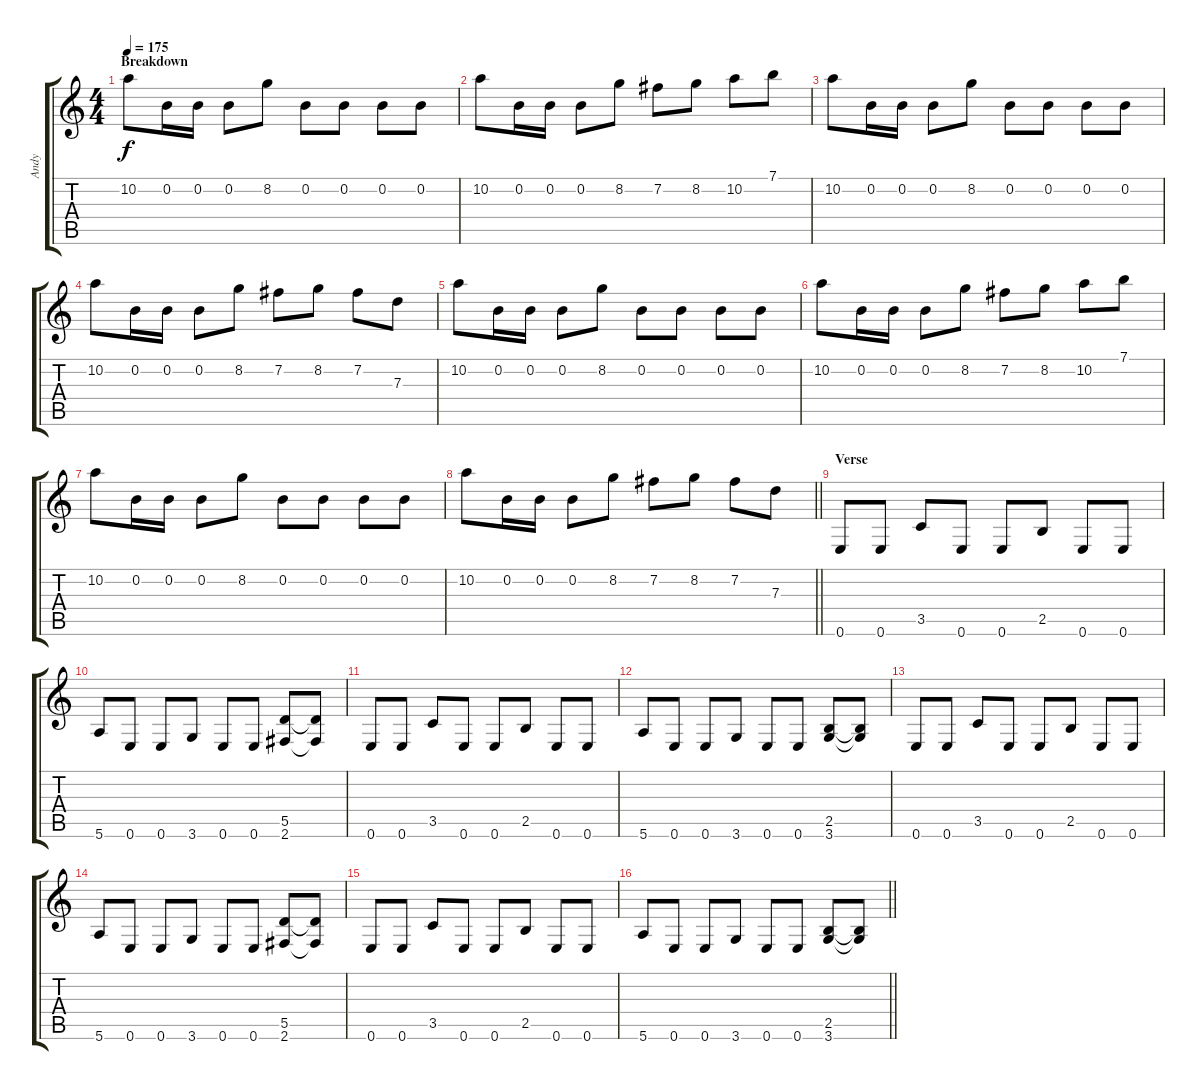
\track ("Andy" "Andy") {instrument distortionguitar}
\staff {score tabs}
\tuning (E4 B3 G3 D3 A2 E2) {hide}
\ts (4 4)
\section ("" "Breakdown")
\tempo 175
\clef g2
\ks c
10.2.8{dy f balance 8} 0.2.16 0.2.16 0.2.8 8.2.8 0.2.8 0.2.8 0.2.8 0.2.8 |
10.2.8 0.2.16 0.2.16 0.2.8 8.2.8 7.2.8 8.2.8 10.2.8 7.1.8 |
10.2.8 0.2.16 0.2.16 0.2.8 8.2.8 0.2.8 0.2.8 0.2.8 0.2.8 |
10.2.8 0.2.16 0.2.16 0.2.8 8.2.8 7.2.8 8.2.8 7.2.8 7.3.8 |
10.2.8{balance 8} 0.2.16 0.2.16 0.2.8 8.2.8 0.2.8 0.2.8 0.2.8 0.2.8 |
10.2.8 0.2.16 0.2.16 0.2.8 8.2.8 7.2.8 8.2.8 10.2.8 7.1.8 |
10.2.8 0.2.16 0.2.16 0.2.8 8.2.8 0.2.8 0.2.8 0.2.8 0.2.8 |
\barLineRight lightlight
10.2.8 0.2.16 0.2.16 0.2.8 8.2.8 7.2.8 8.2.8 7.2.8 7.3.8 |
\section ("" "Verse")
0.6.8 0.6.8 3.5.8 0.6.8 0.6.8 2.5.8 0.6.8 0.6.8 |
5.6.8 0.6.8 0.6.8 3.6.8 0.6.8 0.6.8 (5.5 2.6).8 (5.5{t} 2.6{t}).8 |
0.6.8 0.6.8 3.5.8 0.6.8 0.6.8 2.5.8 0.6.8 0.6.8 |
5.6.8 0.6.8 0.6.8 3.6.8 0.6.8 0.6.8 (2.5 3.6).8 (2.5{t} 3.6{t}).8 |
0.6.8 0.6.8 3.5.8 0.6.8 0.6.8 2.5.8 0.6.8 0.6.8 |
5.6.8 0.6.8 0.6.8 3.6.8 0.6.8 0.6.8 (5.5 2.6).8 (5.5{t} 2.6{t}).8 |
0.6.8 0.6.8 3.5.8 0.6.8 0.6.8 2.5.8 0.6.8 0.6.8 |
\barLineRight lightlight
5.6.8 0.6.8 0.6.8 3.6.8 0.6.8 0.6.8 (2.5 3.6).8 (2.5{t} 3.6{t}).8
